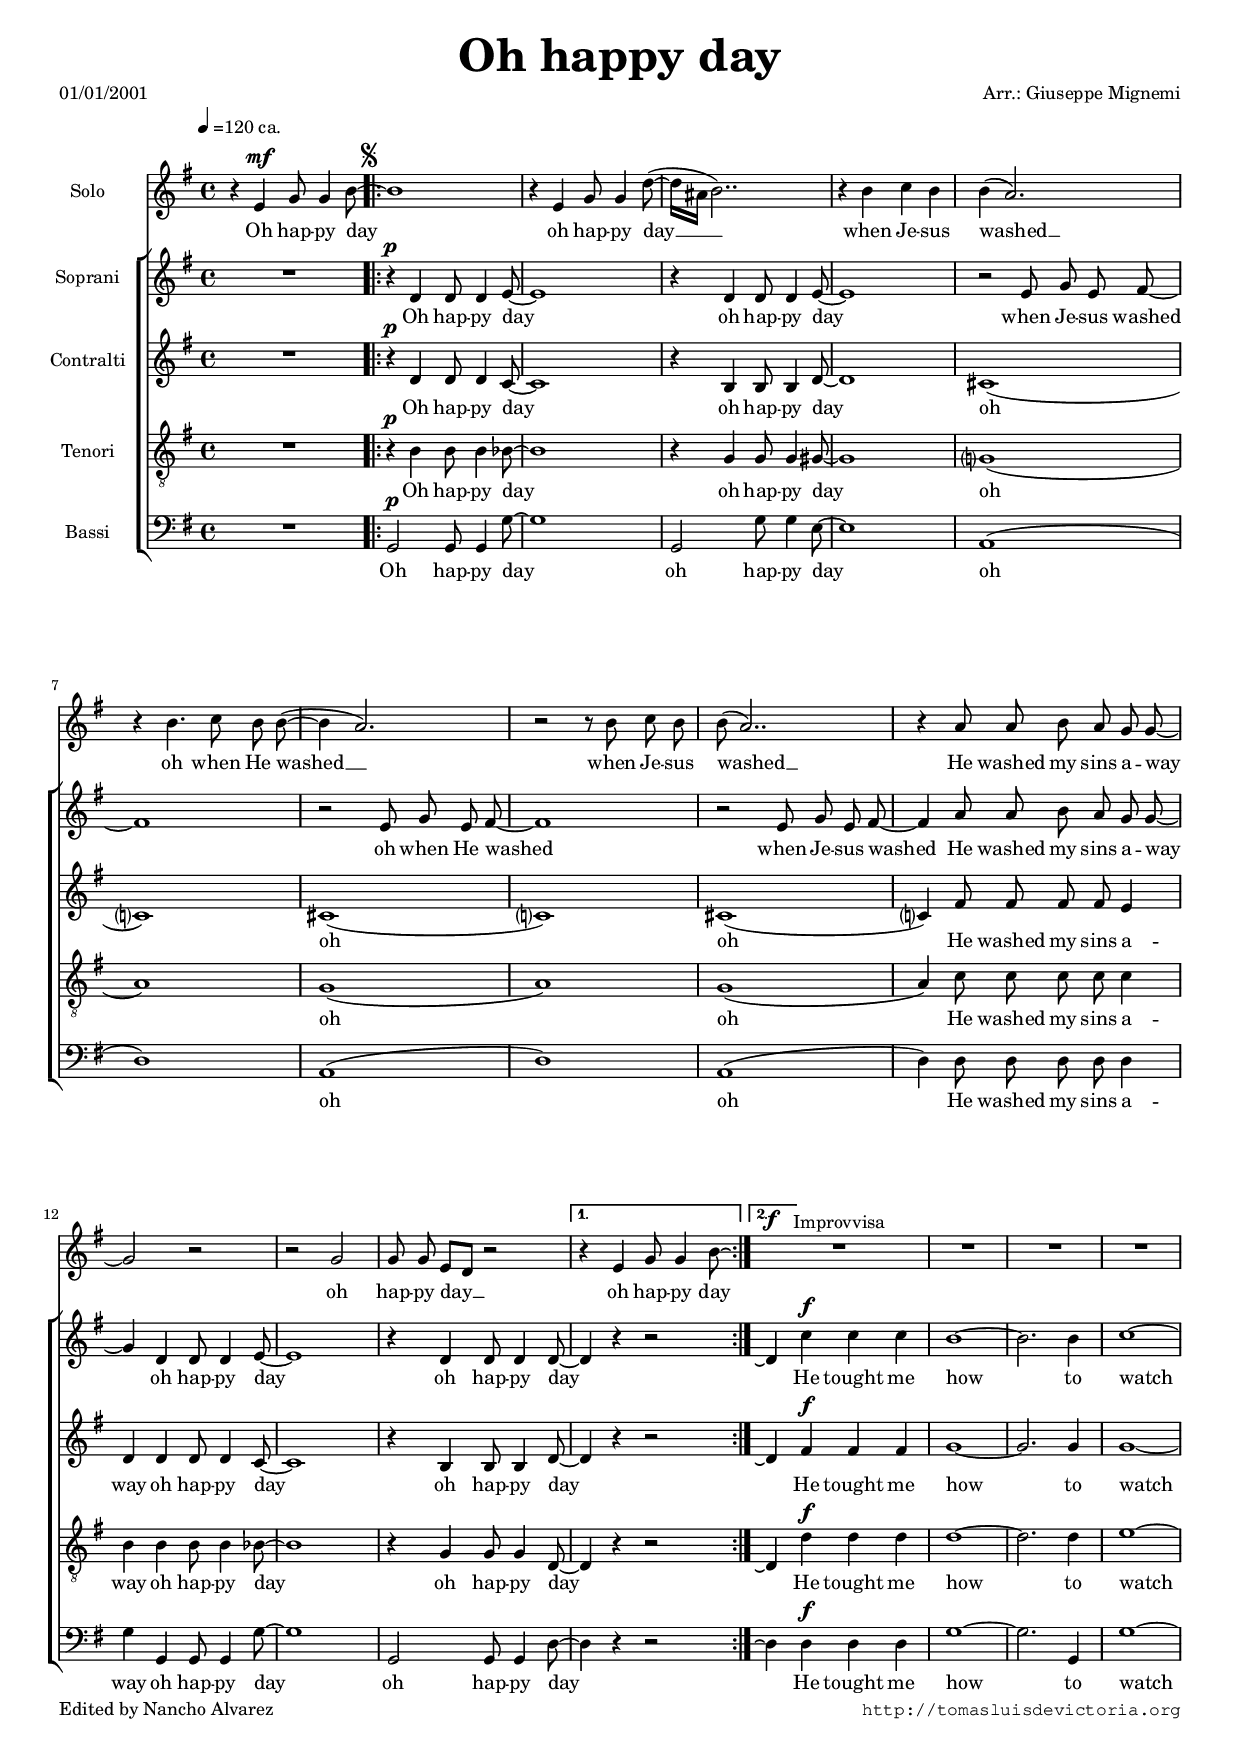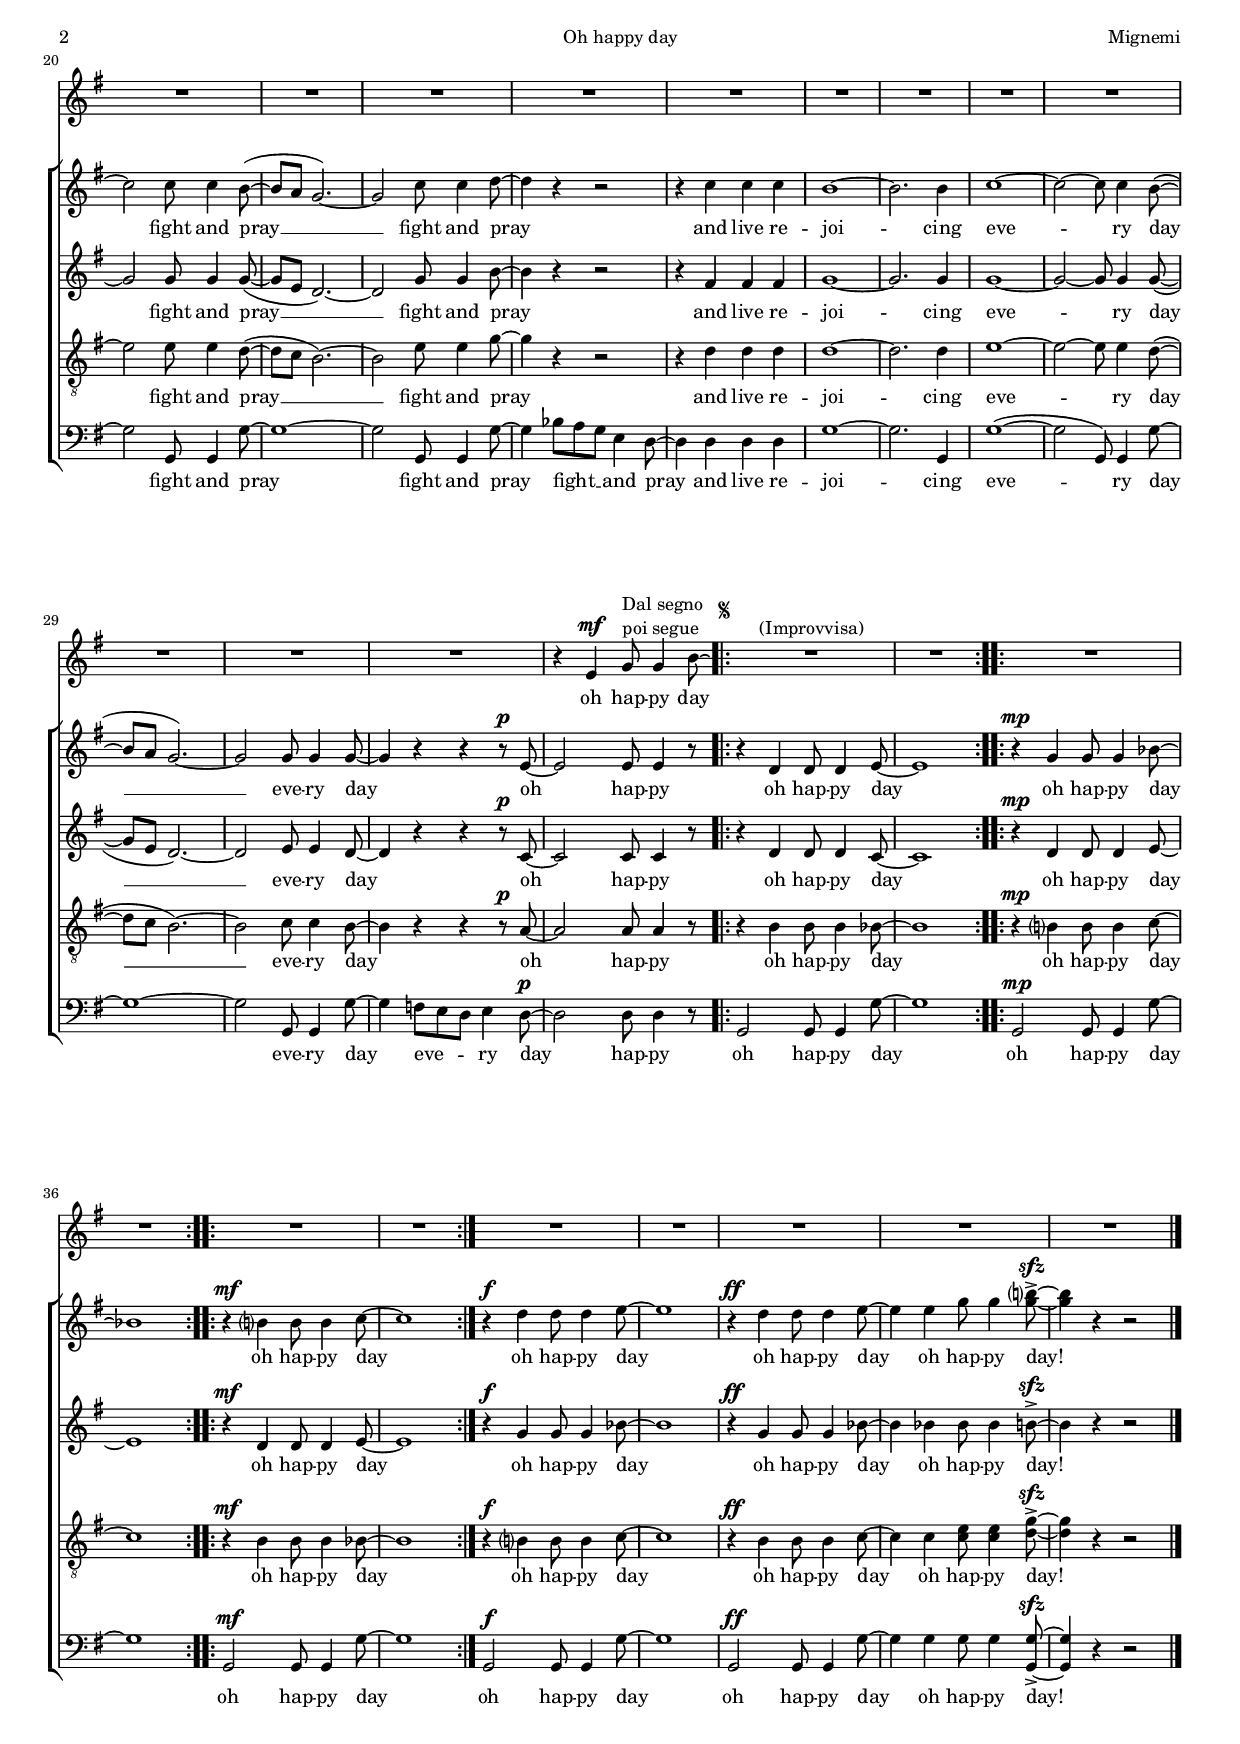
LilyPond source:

\version "2.11.43"

#(set-default-paper-size "a4")
#(set-global-staff-size 15.7)
#(ly:set-option 'point-and-click #f)

ss=\once \set suggestAccidentals = ##t


\header {
	title=\markup{\bigger \bigger \bigger \bigger "Oh happy day" }
	composer="Arr.: Giuseppe Mignemi"
	%opus="(-)"
	poet = "01/01/2001"
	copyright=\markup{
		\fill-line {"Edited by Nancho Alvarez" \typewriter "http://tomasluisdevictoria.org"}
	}
%	tagline=""
}

global={\key g \major \time 4/4 \skip 1 
		\repeat volta 2 {\skip 1*13} \alternative {{\skip 1 }{\skip 4}} \skip 2.
		\skip 1*16 \bar "|:" 
		\skip 1*2 \bar ":|:"
		\skip 1*2 \bar ":|:"
		\skip 1*2 \bar ":|"
		\skip 1*5 \bar "|." 
}

solo=\relative c'{
	\once \override TextScript #'padding = #5
        \once \override TextScript #'X-offset = #-4
        s4*0^\markup{\smaller \general-align #Y #DOWN \note #"4" #1 =120 ca.}
	r4 e^\mf g8 g4 b8 ~ 
	\mark \markup {\smaller \smaller \musicglyph #"scripts.segno"}
	b1
	r4 e, g8 g4 d'8( ~
	\once \override Beam #'positions = #'(-2.8 . -4)
	d16[ ais] b2..)
%5
	r4 b c b
	b( a2.)
	r4 b4. c8 b b( ~
	b4 a2.)
	r2 r8 b c b
%10
	b( a2..)
	r4 a8 a b a g g ~ g2 r
	r g
	g8 g e[ d] r2
%15
	r4 e g8 g4 b8\laissezVibrer ~
	<<R1^"Improvvisa" {s4^\f s s s}>>
	R1*15
%32
r4 e,^\mf g8^\markup{\column{\line {"Dal segno  " \smaller \smaller \smaller \musicglyph #"scripts.segno" }"poi segue"}} g4 b8\laissezVibrer
	R1^"(Improvvisa)"
	R1*10
}

cantus=\relative c'{
	R1
	r4^\p d4 d8 d4 e8 ~
	e1
	r4 d4 d8 d4 e8 ~
%5	
	e1
	r2 e8 g e fis ~
	fis1
	r2 e8 g e fis ~
	fis1
%10	
	r2 e8 g e fis ~
	fis4 a8 a b a g g ~
	g4 d d8 d4 e8 ~
	e1
	r4 d d8 d4 d8 ~
%15	
	d4 r4 r2
	d4\repeatTie c'^\f c c
	b1 ~
	b2. b4
	c1 ~
%20	
	c2 c8 c4 b8( ~
	b[ a] g2.) ~ %\break
	g2 c8 c4 d8 ~
	d4 r4 r2
	r4 c c c
%25	
	b1 ~
	b2. b4 
	c1 ~
	c2 ~ c8 c4 b8( ~
	b[ a] g2.) ~
%30	
	g2 g8 g4 g8 ~
	g4 r4 r r8^\p e ~
	e2 e8 e4 r8
	r4 d d8 d4 e8 ~
	e1
%35	
	r4^\mp g4 g8 g4 bes8 ~
	bes1
	r4^\mf b?4 b8 b4 c8 ~
	c1
	r4^\f d4 d8 d4 e8 ~
%40
	e1
	r4^\ff d4 d8 d4 e8 ~
	e4 e g8 g4 <g b?>8->^\sfz ~ |
	<g b>4 r4 r2 |
}

altus=\relative c'{
	R1
	r4^\p d4 d8 d4 c8 ~
	c1
	r4 b b8 b4 d8 ~
%5	
	d1
	cis(
	c?)
	cis(
	c?)
%10	
	cis( 
	c?4) fis8 fis fis fis e4 
	d4 d d8 d4 c8 ~
	c1
	r4 b4 b8 b4 d8 ~
%15	
	d4 r4 r2
	d4\repeatTie fis^\f fis fis 
	g1 ~
	g2. g4
	g1 ~
%20	
	g2 g8 g4 g8( ~
	g8[ e] d2.) ~
	d2 g8 g4 b8 ~
	b4 r r2
	r4 fis fis fis 
%25	
	g1 ~
	g2. g4
	g1 ~
	g2 ~ g8 g4 g8( ~
	g8[ e] d2.) ~
%30	
	d2 e8 e4 d8 ~
	d4 r r r8^\p c8 ~
	c2 c8 c4 r8
	r4 d4 d8 d4 c8 ~
	c1
%35	
	r4^\mp d4 d8 d4 e8 ~
	e1
	r4^\mf d4 d8 d4 e8 ~
	e1
	r4^\f g4 g8 g4 bes8 ~
%40
	bes1
	r4^\ff g4 g8 g4 bes8 ~
	bes4 bes bes8 bes4 b8->^\sfz ~ |
	b4 r4 r2 |
}

tenor=\relative c'{
	R1
	r4^\p b4 b8 b4 bes8 ~
	bes1
	r4 g4 g8 g4 gis8 ~
	gis1
	g?(
	a)
	g(
	a)
	g(
	a4) c8 c c c c4
	b b b8 b4 bes8 ~
	bes1
	r4 g4 g8 g4 d8 ~
	d4 r4 r2
	d4\repeatTie d'^\f d d
	d1 ~
	d2. d4 
	e1 ~
	e2 e8 e4 d8( ~
	d8[ c] b2.) ~
	b2 e8 e4 g8 ~
	g4 r4 r2
	r4 d d d
	d1 ~
	d2. d4 
	e1 ~
	e2 ~ e8 e4 d8( ~
	d8[ c] b2.) ~
	b2 c8 c4 b8 ~
	b4 r4 r4 r8^\p a ~
	a2 a8 a4 r8
	r4 b4 b8 b4 bes8 ~
	bes1
	r4^\mp b?4 b8 b4 c8 ~
	c1
	r4^\mf b4 b8 b4 bes8 ~
	bes1
	r4^\f b? b8 b4 c8 ~
	c1
	r4^\ff b4 b8 b4 c8 ~
	c4 c <c e>8 <c e>4 <d g>8->^\sfz ~ |
	<d g>4 r4 r2 |
}

bassus=\relative c{
	R1
	g2^\p g8 g4 g'8 ~
	g1
	g,2 g'8 g4 e8 ~
	e1
	a,(
	d)
	a(
	d)
	a(
	d4) d8 d d d d4
	g4g,g8 g4 g'8 ~
	g1
	g,2 g8 g4 d'8 ~
	d4 r4 r2
	d4\repeatTie d^\f d d
	g1 ~
	g2. g,4
	g'1 ~
	g2 g,8 g4 g'8 ~
	g1 ~
	g2 g,8 g4 g'8 ~
	g4 bes8[ a g] e4 d8 ~
	d4 d d d 
	g1 ~
	g2. g,4
	g'1( ~
	g2 g,8) g4 g'8 ~
	g1 ~
	g2 g,8 g4 g'8 ~
	g4 f8 [e d] e4 d8^\p ~
	d2 d8 d4 r8
	g,2 g8 g4 g'8 ~
	g1
	g,2^\mp g8 g4 g'8 ~
	g1
	g,2^\mf g8 g4 g'8 ~
	g1
	g,2^\f g8 g4 g'8 ~
	g1
	g,2^\ff g8 g4 g'8 ~
	\override Script #'padding = #.3
	g4 g g8 g4 <g g,>8->^\sfz ~ |
	<g g,>4 r4 r2 |
}

textosolo=\lyricmode{
Oh hap -- py day _
oh hap -- py day __ _ _ _ 
when Je -- sus washed __ _
oh when He washed __ _ _ 
when Je -- sus washed __ _ 
He washed my sins a -- way _
oh hap -- py day __ _ 
oh hap -- py day
oh hap -- py day
}

textocantus=\lyricmode{
Oh hap -- py day _
oh hap -- py day _
when Je -- sus \once \override Lyrics . LyricText #'X-offset = #-3 washed _
oh when He washed _
when Je -- sus washed _
He washed my sins a -- way _
oh hap -- py day _
oh hap -- py day _
_ He tought me how _
to watch _
fight and pray __ _ _ _ _
fight and pray _
and live re -- joi -- _ cing
eve -- _ _ ry day __ _ _ _ _ 
eve -- ry day _
oh _ hap -- py
oh hap -- py day _
oh hap -- py day _
oh hap -- py day _
oh hap -- py day _
oh hap -- py day _ 
oh hap -- py day! _
}

textoaltus=\lyricmode{
Oh hap -- py day _
oh hap -- py day _
oh _ oh _ oh _
He washed my sins a -- way
oh hap -- py day _
oh hap -- py day _
_ He tought me how _
to watch _
fight and pray __ _ _ _ _
fight and pray _
and live re -- joi -- _ cing
eve -- _ _ ry day __ _ _ _ _ 
eve -- ry day _
oh _ hap -- py
oh hap -- py day _
oh hap -- py day _
oh hap -- py day _
oh hap -- py day _
oh hap -- py day _ 
oh hap -- py day! _
}

textotenor=\lyricmode{
Oh hap -- py day _
oh hap -- py day _
oh _ oh _ oh _
He washed my sins a -- way
oh hap -- py day _
oh hap -- py day _
_ He tought me how _
to watch _
fight and pray __ _ _ _ _
fight and pray _
and live re -- joi -- _ cing
eve -- _ _ ry day __ _ _ _ _ 
eve -- ry day _
oh _ hap -- py
oh hap -- py day _
oh hap -- py day _
oh hap -- py day _
oh hap -- py day _
oh hap -- py day _ 
oh hap -- py day! _	
}

textobassus=\lyricmode{
Oh hap -- py day _
oh hap -- py day _
oh _ oh _ oh _
He washed my sins a -- way
oh hap -- py day _
oh hap -- py day _
_ He tought me how _
to watch _
fight and pray _ _
fight and pray _
fight __ _ _ and pray _
and live re -- joi -- _ cing
eve -- _ _ ry day _ _ 
eve -- ry day _ 
eve -- _ _ ry day _
hap -- py
oh hap -- py day _
oh hap -- py day _
oh hap -- py day _
oh hap -- py day _
oh hap -- py day _ 
oh hap -- py day! _	
	
}



\score {
	
<<
	\new Staff <<\global
	\new Voice="v0" {
		\set Staff.instrumentName="Solo "
		\clef "treble"
		\solo }
	\new Lyrics \lyricsto "v0" {\textosolo }
	>>
	
\new ChoirStaff<<

	\new Staff <<\global
	\new Voice="v1" {
		\set Staff.instrumentName="Soprani " 
		\clef "treble"
		\cantus }
	\new Lyrics \lyricsto "v1" {\textocantus }
	>>

	
	\new Staff << \global
	\new Voice="v2" {
		\set Staff.instrumentName="Contralti "
		\clef "treble" 
		\altus}
	\new Lyrics \lyricsto "v2" {\textoaltus }
	>>

	
	\new Staff <<\global
	\new Voice="v3" {
		\set Staff.instrumentName="Tenori "
		\clef "G_8"
		\tenor }
	\new Lyrics \lyricsto "v3" {\textotenor }
	>>
	

	\new Staff <<\global
	\new Voice="v4" {
		\set Staff.instrumentName="Bassi "
		\clef "bass" 
		\bassus }
	\new Lyrics \lyricsto "v4" {\textobassus}
	>>
>>	
>>

\layout{ 
	\context {\Lyrics \override VerticalAxisGroup #'minimum-Y-extent = #'(-0 . 0) }
	\context {\Score \override BarNumber #'padding = #2 }
	\context {\Lyrics 
		\override LyricText #'font-size = #0.9
		\override LyricHyphen #'minimum-distance = #0.33
	}
	\context {\Voice 
		melismaBusyProperties = #'()
		autoBeaming = ##f
	}
	%\context { \RemoveEmptyStaffContext }
	\context {\Staff 
		%\consists Ambitus_engraver 
		\override VerticalAxisGroup #'minimum-Y-extent = #'(0 . 3.33) 
	}
}

%\midi {}

}


\paper{
	evenHeaderMarkup=\markup  \fill-line { \fromproperty #'page:page-number-string "Oh happy day" "Mignemi" }
	oddHeaderMarkup= \markup  \fill-line { \on-the-fly #not-first-page "Mignemi" \on-the-fly #not-first-page "Oh happy day" \on-the-fly #not-first-page \fromproperty #'page:page-number-string }
	%system-count=8
	%page-count = 2
	line-width=19.0\cm
	between-system-padding = 0
	%between-system-space = 0
	ragged-last-bottom = ##f
	foot-separation = 2.0\mm
	head-separation = 1\mm
}
